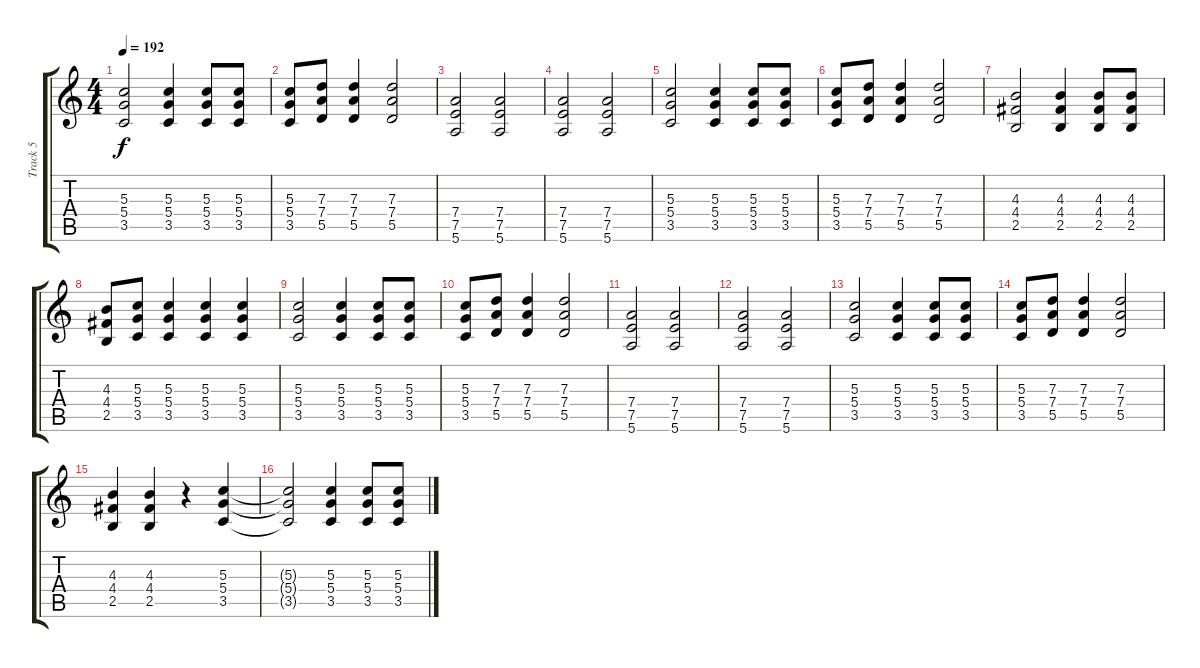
\track ("Track 5" "Track 5") {instrument overdrivenguitar}
\staff {score tabs}
\tuning (E4 B3 G3 D3 A2 E2) {hide}
\ts (4 4)
\tempo 192
\clef g2
\ks c
(5.3 5.4 3.5).2{dy f} (5.3 5.4 3.5).4 (5.3 5.4 3.5).8 (5.3 5.4 3.5).8 |
(5.3 5.4 3.5).8 (7.3 7.4 5.5).8 (7.3 7.4 5.5).4 (7.3 7.4 5.5).2 |
(7.4 7.5 5.6).2 (7.4 7.5 5.6).2 |
(7.4 7.5 5.6).2 (7.4 7.5 5.6).2 |
(5.3 5.4 3.5).2 (5.3 5.4 3.5).4 (5.3 5.4 3.5).8 (5.3 5.4 3.5).8 |
(5.3 5.4 3.5).8 (7.3 7.4 5.5).8 (7.3 7.4 5.5).4 (7.3 7.4 5.5).2 |
(4.3 4.4 2.5).2 (4.3 4.4 2.5).4 (4.3 4.4 2.5).8 (4.3 4.4 2.5).8 |
(4.3 4.4 2.5).8 (5.3 5.4 3.5).8 (5.3 5.4 3.5).4 (5.3 5.4 3.5).4 (5.3 5.4 3.5).4 |
(5.3 5.4 3.5).2 (5.3 5.4 3.5).4 (5.3 5.4 3.5).8 (5.3 5.4 3.5).8 |
(5.3 5.4 3.5).8 (7.3 7.4 5.5).8 (7.3 7.4 5.5).4 (7.3 7.4 5.5).2 |
(7.4 7.5 5.6).2 (7.4 7.5 5.6).2 |
(7.4 7.5 5.6).2 (7.4 7.5 5.6).2 |
(5.3 5.4 3.5).2 (5.3 5.4 3.5).4 (5.3 5.4 3.5).8 (5.3 5.4 3.5).8 |
(5.3 5.4 3.5).8 (7.3 7.4 5.5).8 (7.3 7.4 5.5).4 (7.3 7.4 5.5).2 |
(4.3 4.4 2.5).4 (4.3 4.4 2.5).4 r.4 (5.3 5.4 3.5).4 |
(5.3{t} 5.4{t} 3.5{t}).2 (5.3 5.4 3.5).4 (5.3 5.4 3.5).8 (5.3 5.4 3.5).8
